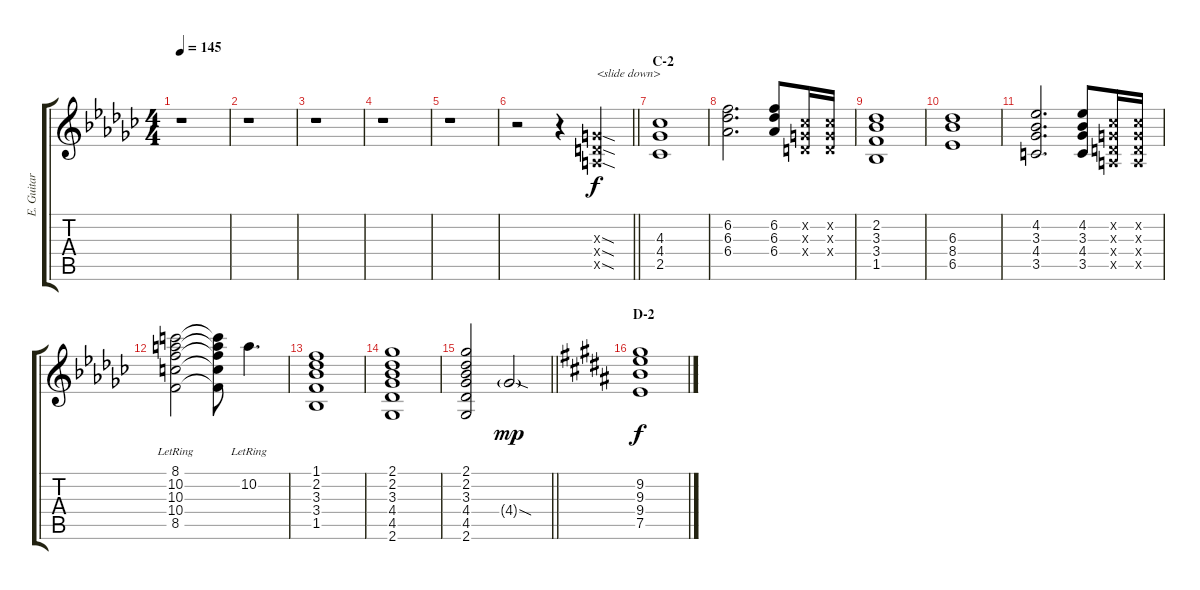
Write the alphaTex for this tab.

\track ("E. Guitar I" "E. Guitar ") {instrument overdrivenguitar}
\staff {score tabs}
\tuning (E4 B3 G3 D3 A2 E2) {hide}
\ts (4 4)
\tempo 145
\clef g2
\ks gb
r.1{dy f} |
r.1 |
r.1 |
r.1 |
r.1 |
\barLineRight lightlight
r.2 r.4 (0.3{sod x} 0.4{sod x} 0.5{sod x}).4{txt "<slide down>"} |
\section ("" "C-2")
(4.3 4.4 2.5).1 |
(6.2 6.3 6.4).2{d} (6.2 6.3 6.4).8 (0.2{x} 0.3{x} 0.4{x}).16 (0.2{x} 0.3{x} 0.4{x}).16 |
(2.2 3.3 3.4 1.5).1 |
(6.3 8.4 6.5).1 |
(4.2 3.3 4.4 3.5).2{d} (4.2 3.3 4.4 3.5).8 (0.2{x} 0.3{x} 0.4{x} 0.5{x}).16 (0.2{x} 0.3{x} 0.4{x} 0.5{x}).16 |
(8.1{lr} 10.2{lr} 10.3{lr} 10.4{lr} 8.5{lr}).2 (8.1{t} 10.2{t} 10.3{t} 10.4{t} 8.5{t}).8 10.2{lr}.4{d} |
(1.1 2.2 3.3 3.4 1.5).1 |
(2.1 2.2 3.3 4.4 4.5 2.6).1 |
\barLineRight lightlight
(2.1 2.2 3.3 4.4 4.5 2.6).2 4.4{sod g}.2{dy mp} |
\section ("" "D-2")
\ks b
(9.2 9.3 9.4 7.5).1{dy f}
